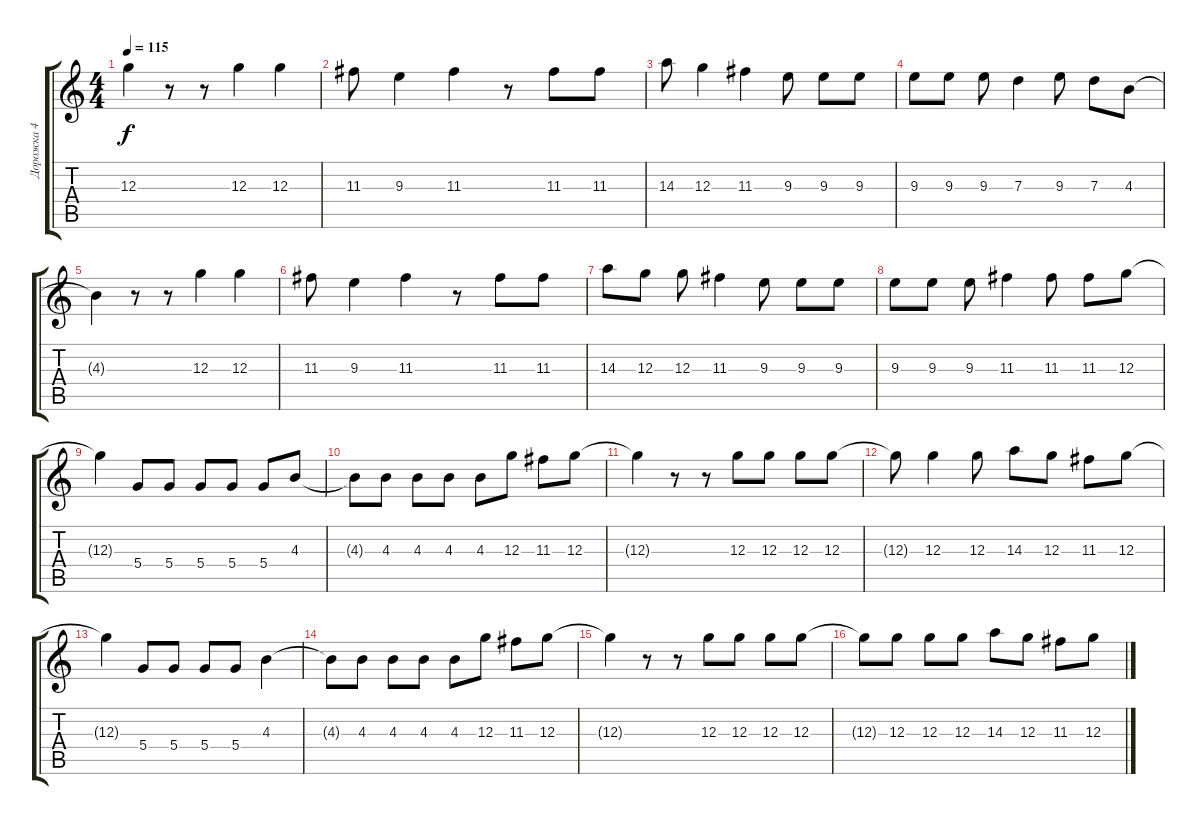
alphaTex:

\track ("Дорожка 4" "Дорожка 4") {instrument acousticguitarsteel}
\staff {score tabs}
\tuning (E4 B3 G3 D3 A2 E2) {hide}
\ts (4 4)
\tempo 115
\clef g2
\ks c
12.3.4{dy f} r.8 r.8 12.3.4 12.3.4 |
11.3.8 9.3.4 11.3.4 r.8 11.3.8 11.3.8 |
14.3.8 12.3.4 11.3.4 9.3.8 9.3.8 9.3.8 |
9.3.8 9.3.8 9.3.8 7.3.4 9.3.8 7.3.8 4.3.8 |
4.3{t}.4 r.8 r.8 12.3.4 12.3.4 |
11.3.8 9.3.4 11.3.4 r.8 11.3.8 11.3.8 |
14.3.8 12.3.8 12.3.8 11.3.4 9.3.8 9.3.8 9.3.8 |
9.3.8 9.3.8 9.3.8 11.3.4 11.3.8 11.3.8 12.3.8 |
12.3{t}.4 5.4.8 5.4.8 5.4.8 5.4.8 5.4.8 4.3.8 |
4.3{t}.8 4.3.8 4.3.8 4.3.8 4.3.8 12.3.8 11.3.8 12.3.8 |
12.3{t}.4 r.8 r.8 12.3.8 12.3.8 12.3.8 12.3.8 |
12.3{t}.8 12.3.4 12.3.8 14.3.8 12.3.8 11.3.8 12.3.8 |
12.3{t}.4 5.4.8 5.4.8 5.4.8 5.4.8 4.3.4 |
4.3{t}.8 4.3.8 4.3.8 4.3.8 4.3.8 12.3.8 11.3.8 12.3.8 |
12.3{t}.4 r.8 r.8 12.3.8 12.3.8 12.3.8 12.3.8 |
12.3{t}.8 12.3.8 12.3.8 12.3.8 14.3.8 12.3.8 11.3.8 12.3.8
